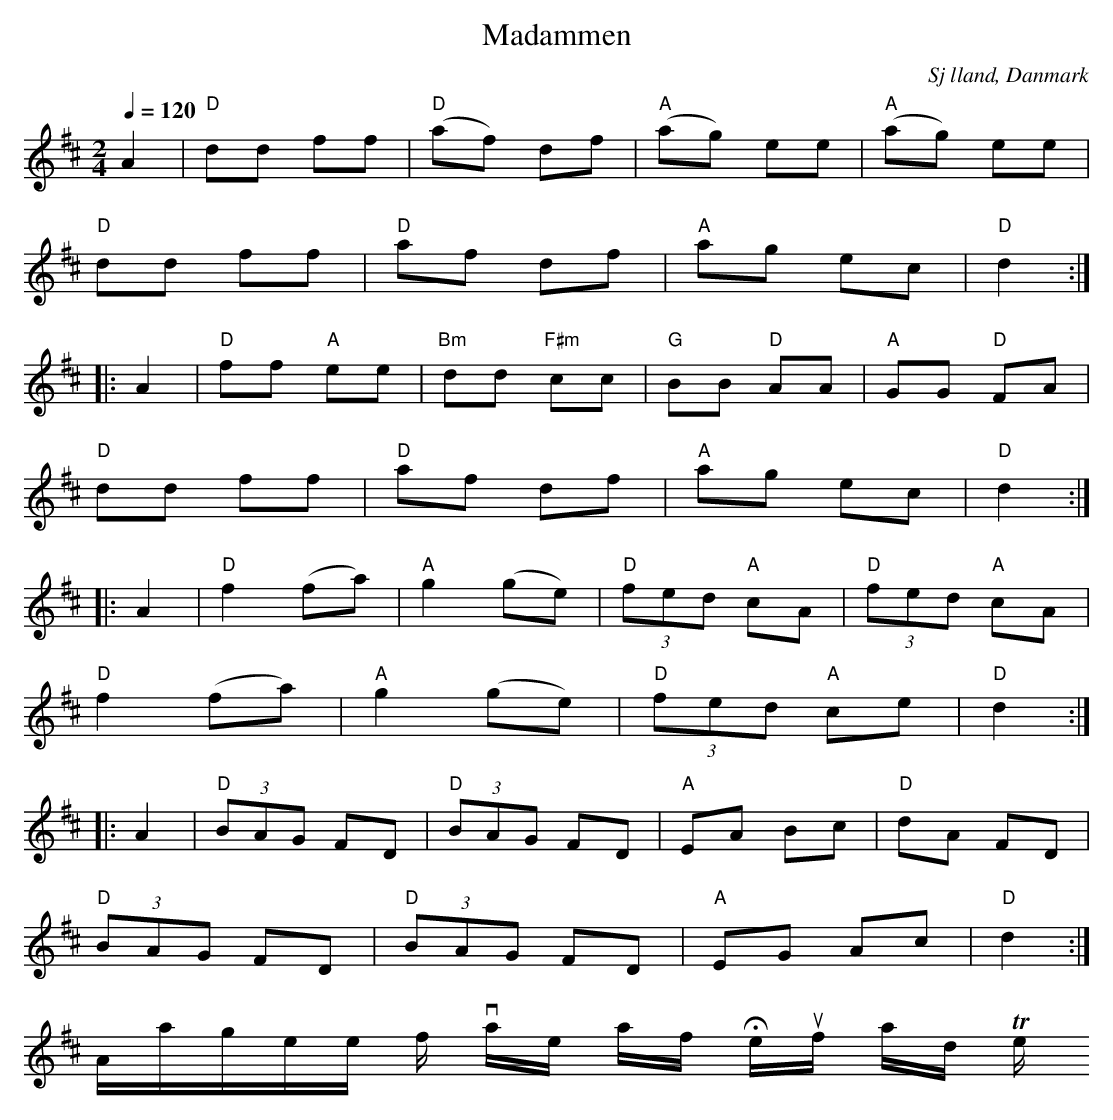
X:1
T:Madammen
O:Sj lland, Danmark
Q:1/4=120
M:2/4
L:1/16
K:D
A4|"D"d2d2 f2f2|"D"(a2f2) d2f2|"A"(a2g2) e2e2|"A"(a2g2) e2e2|
"D"d2d2 f2f2|"D"a2f2 d2f2|"A"a2g2 e2c2|"D"d4:|
|:A4|"D"f2f2 "A"e2e2|"Bm"d2d2 "F#m"c2c2|"G"B2B2 "D"A2A2|"A"G2G2 "D"F2A2|
"D"d2d2 f2f2|"D"a2f2 d2f2|"A"a2g2 e2c2|"D"d4:|
|:A4|"D"f4 (f2a2)|"A"g4 (g2e2)|"D"(3f2e2d2 "A"c2A2|"D"(3f2e2d2 "A"c2A2|
"D"f4 (f2a2)|"A"g4 (g2e2)|"D"(3f2e2d2 "A"c2e2|"D"d4:|
|:A4|"D"(3B2A2G2 F2D2|"D"(3B2A2G2 F2D2|"A"E2A2 B2c2|"D"d2A2 F2D2|
"D"(3B2A2G2 F2D2|"D"(3B2A2G2 F2D2|"A"E2G2 A2c2|"D"d4:|
Arrangeret for kvartet af Herluf Vad Thomsern
